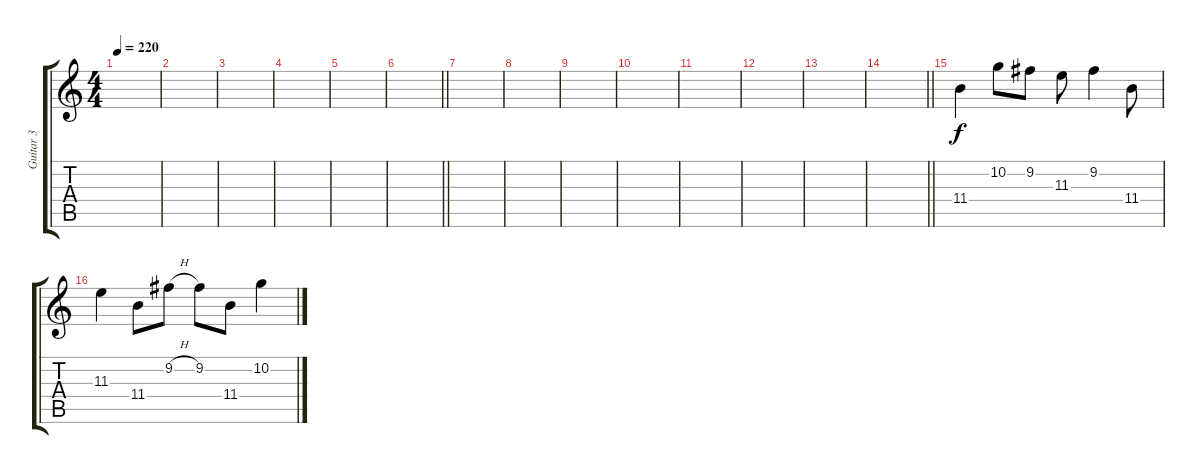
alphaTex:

\track ("Guitar 3" "Guitar 3") {instrument distortionguitar}
\staff {score tabs}
\tuning (D4 A3 F3 C3 G2 D2) {hide}
\ts (4 4)
\tempo 220
\clef g2
\ks c
|
|
|
|
|
\barLineRight lightlight
|
|
|
|
|
|
|
|
\barLineRight lightlight
|
11.4.4 10.2.8 9.2.8 11.3.8 9.2.4 11.4.8 |
11.3.4 11.4.8 9.2{h}.8 9.2.8 11.4.8 10.2.4
